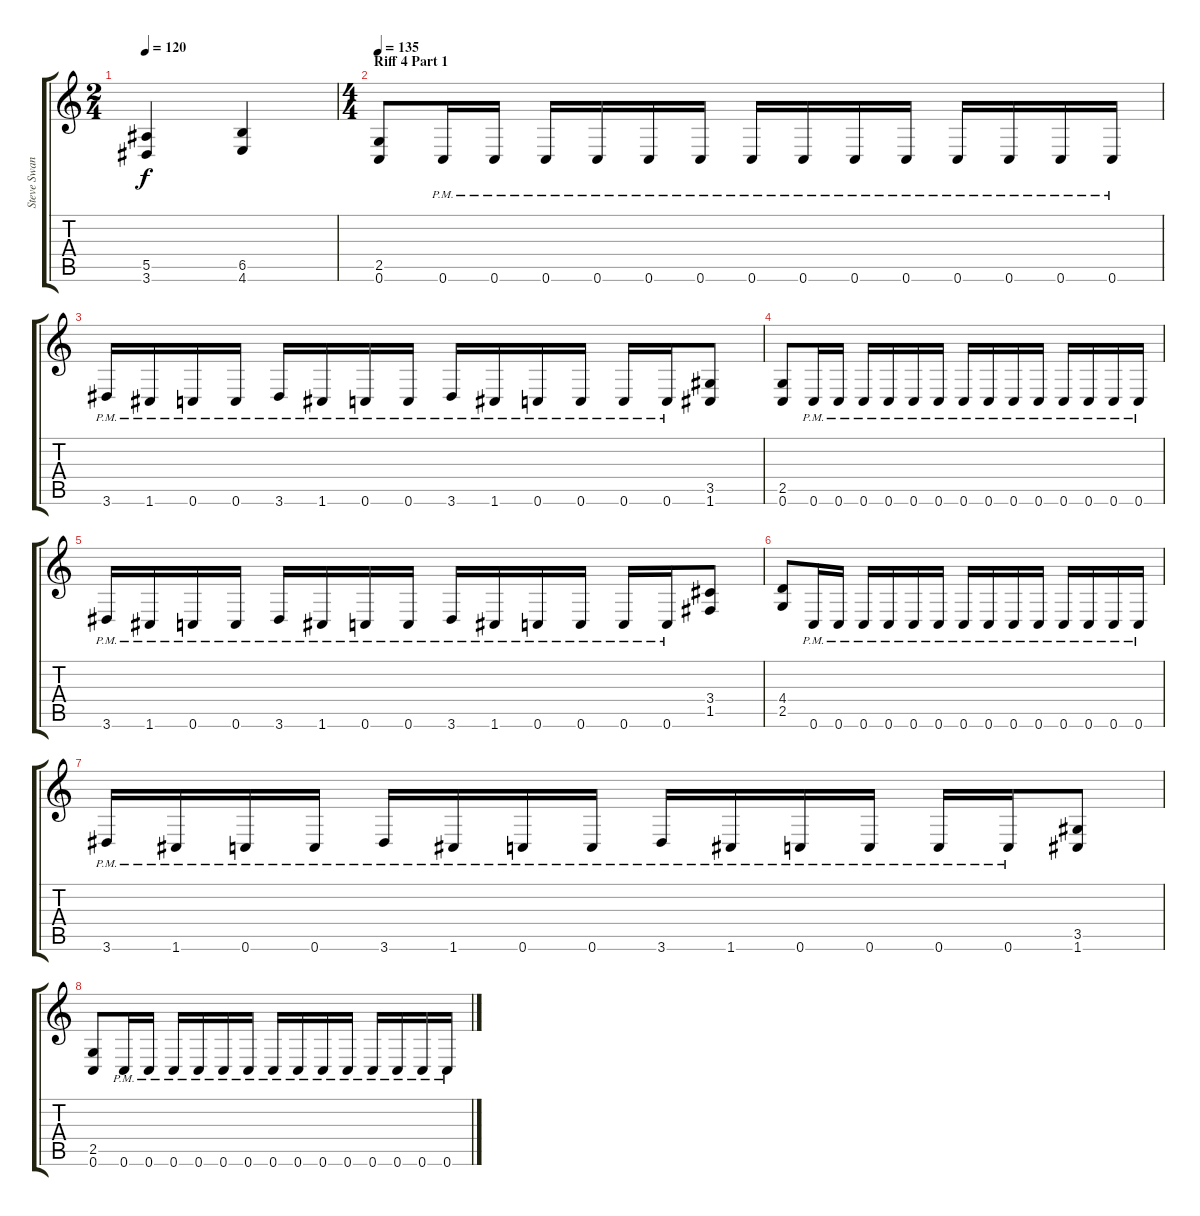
\track ("Steve Swanson (Solo)" "Steve Swan") {instrument overdrivenguitar}
\staff {score tabs}
\tuning (C4 G3 Eb3 Bb2 F2 C2) {hide}
\ts (2 4)
\tempo 120
\clef g2
\ks c
(5.5 3.6).4{dy f} (6.5 4.6).4 |
\ts (4 4)
\section ("" "Riff 4 Part 1")
\tempo 135
(2.5 0.6).8 0.6{pm}.16 0.6{pm}.16 0.6{pm}.16 0.6{pm}.16 0.6{pm}.16 0.6{pm}.16 0.6{pm}.16 0.6{pm}.16 0.6{pm}.16 0.6{pm}.16 0.6{pm}.16 0.6{pm}.16 0.6{pm}.16 0.6{pm}.16 |
3.6{pm}.16 1.6{pm}.16 0.6{pm}.16 0.6{pm}.16 3.6{pm}.16 1.6{pm}.16 0.6{pm}.16 0.6{pm}.16 3.6{pm}.16 1.6{pm}.16 0.6{pm}.16 0.6{pm}.16 0.6{pm}.16 0.6{pm}.16 (3.5 1.6).8 |
(2.5 0.6).8 0.6{pm}.16 0.6{pm}.16 0.6{pm}.16 0.6{pm}.16 0.6{pm}.16 0.6{pm}.16 0.6{pm}.16 0.6{pm}.16 0.6{pm}.16 0.6{pm}.16 0.6{pm}.16 0.6{pm}.16 0.6{pm}.16 0.6{pm}.16 |
3.6{pm}.16 1.6{pm}.16 0.6{pm}.16 0.6{pm}.16 3.6{pm}.16 1.6{pm}.16 0.6{pm}.16 0.6{pm}.16 3.6{pm}.16 1.6{pm}.16 0.6{pm}.16 0.6{pm}.16 0.6{pm}.16 0.6{pm}.16 (3.4 1.5).8 |
(4.4 2.5).8 0.6{pm}.16 0.6{pm}.16 0.6{pm}.16 0.6{pm}.16 0.6{pm}.16 0.6{pm}.16 0.6{pm}.16 0.6{pm}.16 0.6{pm}.16 0.6{pm}.16 0.6{pm}.16 0.6{pm}.16 0.6{pm}.16 0.6{pm}.16 |
3.6{pm}.16 1.6{pm}.16 0.6{pm}.16 0.6{pm}.16 3.6{pm}.16 1.6{pm}.16 0.6{pm}.16 0.6{pm}.16 3.6{pm}.16 1.6{pm}.16 0.6{pm}.16 0.6{pm}.16 0.6{pm}.16 0.6{pm}.16 (3.5 1.6).8 |
(2.5 0.6).8 0.6{pm}.16 0.6{pm}.16 0.6{pm}.16 0.6{pm}.16 0.6{pm}.16 0.6{pm}.16 0.6{pm}.16 0.6{pm}.16 0.6{pm}.16 0.6{pm}.16 0.6{pm}.16 0.6{pm}.16 0.6{pm}.16 0.6{pm}.16
